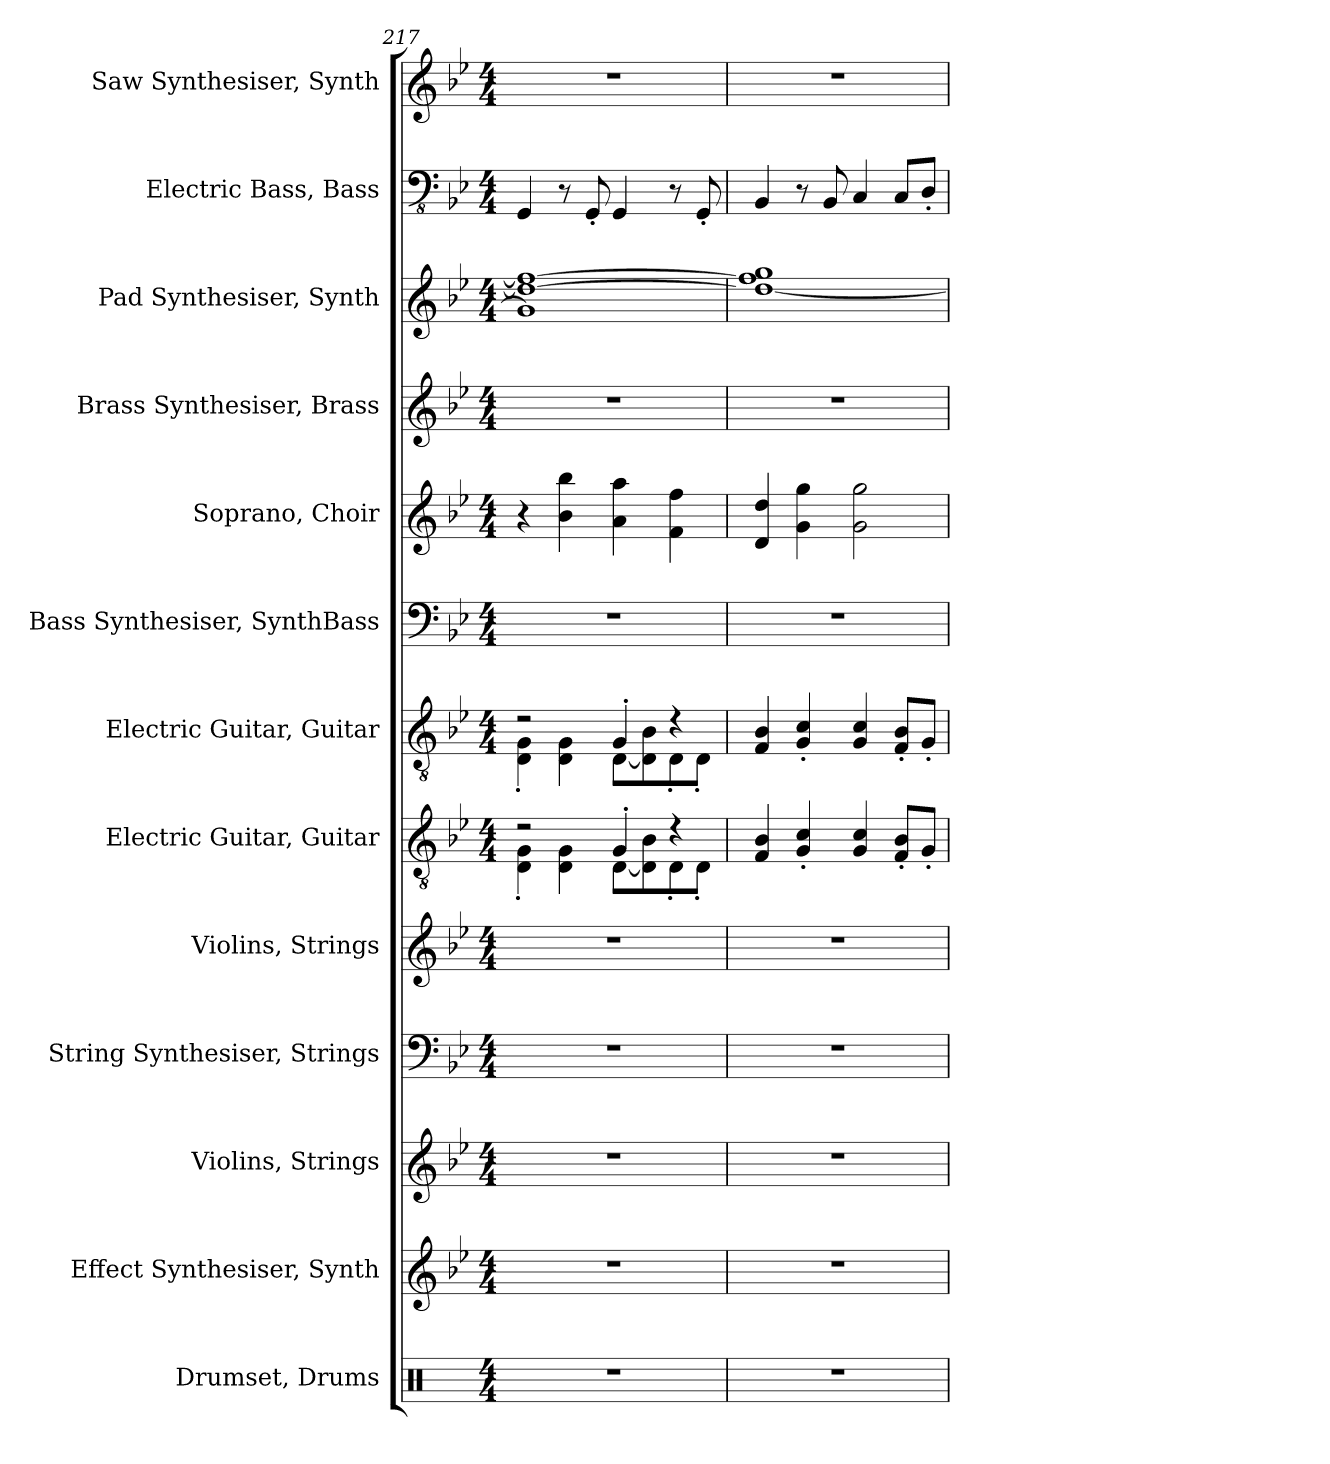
**kern	**kern	**kern	**kern	**kern	**kern	**kern	**kern	**kern	**kern	**kern	**kern	**kern
*part13	*part12	*part11	*part10	*part9	*part8	*part7	*part6	*part5	*part4	*part3	*part2	*part1
*staff13	*staff12	*staff11	*staff10	*staff9	*staff8	*staff7	*staff6	*staff5	*staff4	*staff3	*staff2	*staff1
*I"Drumset, Drums	*I"Effect Synthesiser, Synth	*I"Violins, Strings	*I"String Synthesiser, Strings	*I"Violins, Strings	*I"Electric Guitar, Guitar	*I"Electric Guitar, Guitar	*I"Bass Synthesiser, SynthBass	*I"Soprano, Choir	*I"Brass Synthesiser, Brass	*I"Pad Synthesiser, Synth	*I"Electric Bass, Bass	*I"Saw Synthesiser, Synth
*I'Drs.	*I'Synth.	*I'Vlns.	*I'Synth.	*I'Vlns.	*I'El. Guit.	*I'El. Guit.	*I'Synth.	*I'S.	*I'Synth.	*I'Synth.	*I'El. B.	*I'Synth.
!!LO:PB:g=z
*clefX	*clefG2	*clefG2	*clefF4	*clefG2	*clefGv2	*clefGv2	*clefF4	*clefG2	*clefG2	*clefG2	*clefFv4	*clefG2
*k[]	*k[b-e-]	*k[b-e-]	*k[b-e-]	*k[b-e-]	*k[b-e-]	*k[b-e-]	*k[b-e-]	*k[b-e-]	*k[b-e-]	*k[b-e-]	*k[b-e-]	*k[b-e-]
*M4/4	*M4/4	*M4/4	*M4/4	*M4/4	*M4/4	*M4/4	*M4/4	*M4/4	*M4/4	*M4/4	*M4/4	*M4/4
=217	=217	=217	=217	=217	=217	=217	=217	=217	=217	=217	=217	=217
*	*	*	*	*	*^	*^	*	*	*	*^	*	*
1r	1r	1r	1r	1r	2r	4D\' 4G\'	2r	4D\' 4G\'	1r	4r	1r	1dd_ 1ff_	1g]	4GGG/	1r
.	.	.	.	.	.	4D\ 4G\	.	4D\ 4G\	.	4b-\ 4bb-\	.	.	.	8r	.
.	.	.	.	.	.	.	.	.	.	.	.	.	.	8GGG'/	.
.	.	.	.	.	4G'/	[8D\L	4G'/	[8D\L	.	4a\ 4aa\	.	.	.	4GGG/	.
.	.	.	.	.	.	8D\] 8B-\	.	8D\] 8B-\	.	.	.	.	.	.	.
.	.	.	.	.	4r	8D'\	4r	8D'\	.	4f\ 4ff\	.	.	.	8r	.
.	.	.	.	.	.	8D'\J	.	8D'\J	.	.	.	.	.	8GGG'/	.
*	*	*	*	*	*v	*v	*	*	*	*	*	*v	*v	*	*
*	*	*	*	*	*	*v	*v	*	*	*	*	*	*
=218	=218	=218	=218	=218	=218	=218	=218	=218	=218	=218	=218	=218
1r	1r	1r	1r	1r	4F/ 4B-/	4F/ 4B-/	1r	4d/ 4dd/	1r	1dd_ 1ff] 1gg	4BBB-/	1r
.	.	.	.	.	4G/' 4c/'	4G/' 4c/'	.	4g\ 4gg\	.	.	8r	.
.	.	.	.	.	.	.	.	.	.	.	8BBB-/	.
.	.	.	.	.	4G/ 4c/	4G/ 4c/	.	2g\ 2gg\	.	.	4CC/	.
.	.	.	.	.	8F/' 8B-/'L	8F/' 8B-/'L	.	.	.	.	8CC/L	.
.	.	.	.	.	8G'/J	8G'/J	.	.	.	.	8DD'/J	.
=	=	=	=	=	=	=	=	=	=	=	=	=
*-	*-	*-	*-	*-	*-	*-	*-	*-	*-	*-	*-	*-
